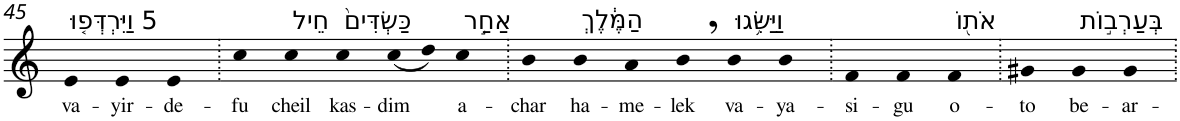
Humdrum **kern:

**kern	**text
*part1	*part1
*staff1	*staff1
*I"Piano	*
*I'Pno	*
!!LO:PB:g=z
*clefG2	*
*k[]	*
=45	=45
!LO:TX:a:t=5 וַיִּרְדְּפ֤וּ	!
!	!LO:LY:b
4e	va-
!	!LO:LY:b
4e	-yir-
!	!LO:LY:b
4e	-de-
=46.	=46.
!	!LO:LY:b
4cc	-fu
!LO:TX:a:t=חֵיל	!
!	!LO:LY:b
4cc	cheil
!LO:TX:a:t=כַּשְׂדִּים֙	!
!	!LO:LY:b
4cc	kas-
!	!LO:LY:b
(<8cc	-dim
8dd)	.
!LO:TX:a:t=אַחַ֣ר	!
!	!LO:LY:b
4cc	a-
=47.	=47.
!	!LO:LY:b
4b	-char
!LO:TX:a:t=הַמֶּ֔לֶךְ	!
!	!LO:LY:b
4b	ha-
!	!LO:LY:b
4a	-me-
!	!LO:LY:b
4b,	-lek
!LO:TX:a:t=וַיַּשִּׂ֥גוּ	!
!	!LO:LY:b
4b	va-
!	!LO:LY:b
4b	-ya-
=48.	=48.
!	!LO:LY:b
4f	-si-
!	!LO:LY:b
4f	-gu
!LO:TX:a:t=אֹת֖וֹ	!
!	!LO:LY:b
4f	o-
=49.	=49.
!	!LO:LY:b
4g#X	-to
!LO:TX:a:t=בְּעַרְב֣וֹת	!
!	!LO:LY:b
4g#	be-
!	!LO:LY:b
4g#	-ar-
=.	=.
*-	*-
